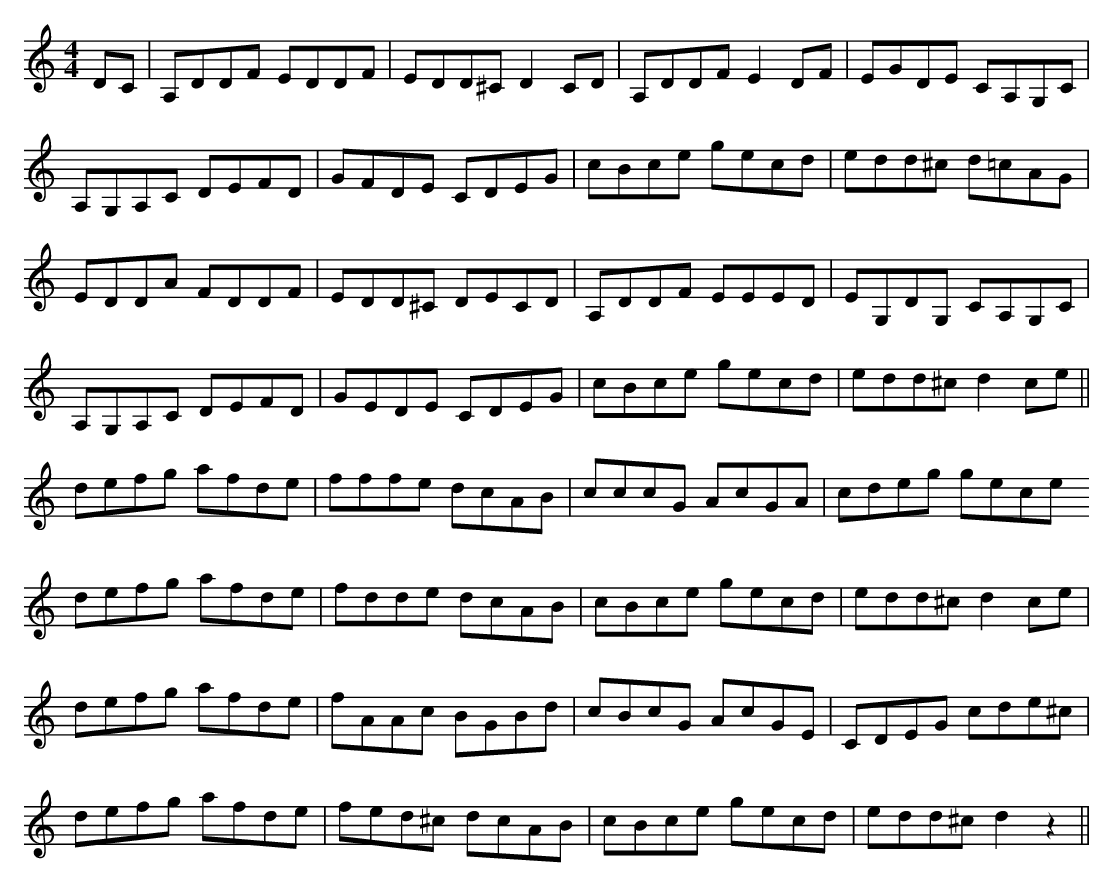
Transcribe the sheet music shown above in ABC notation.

X:1
M:4/4
K:Ddor
DC|A,DDF EDDF|EDD^C D2 CD|A,DDF E2DF|EGDE CA,G,C|
A,G,A,C DEFD|GFDE CDEG|cBce gecd|edd^c d=cAG|
EDDA FDDF|EDD^C DECD|A,DDF EEED|EG,DG, CA,G,C|
A,G,A,C DEFD|GEDE CDEG|cBce gecd|edd^c d2 ce||
defg afde|fffe dcAB|cccG AcGA|cdeg gece
defg afde|fdde dcAB|cBce gecd|edd^c d2 ce|
defg afde|fAAc BGBd|cBcG AcGE|CDEG cde^c|
defg afde|fed^c dcAB|cBce gecd|edd^c d2 z2||
